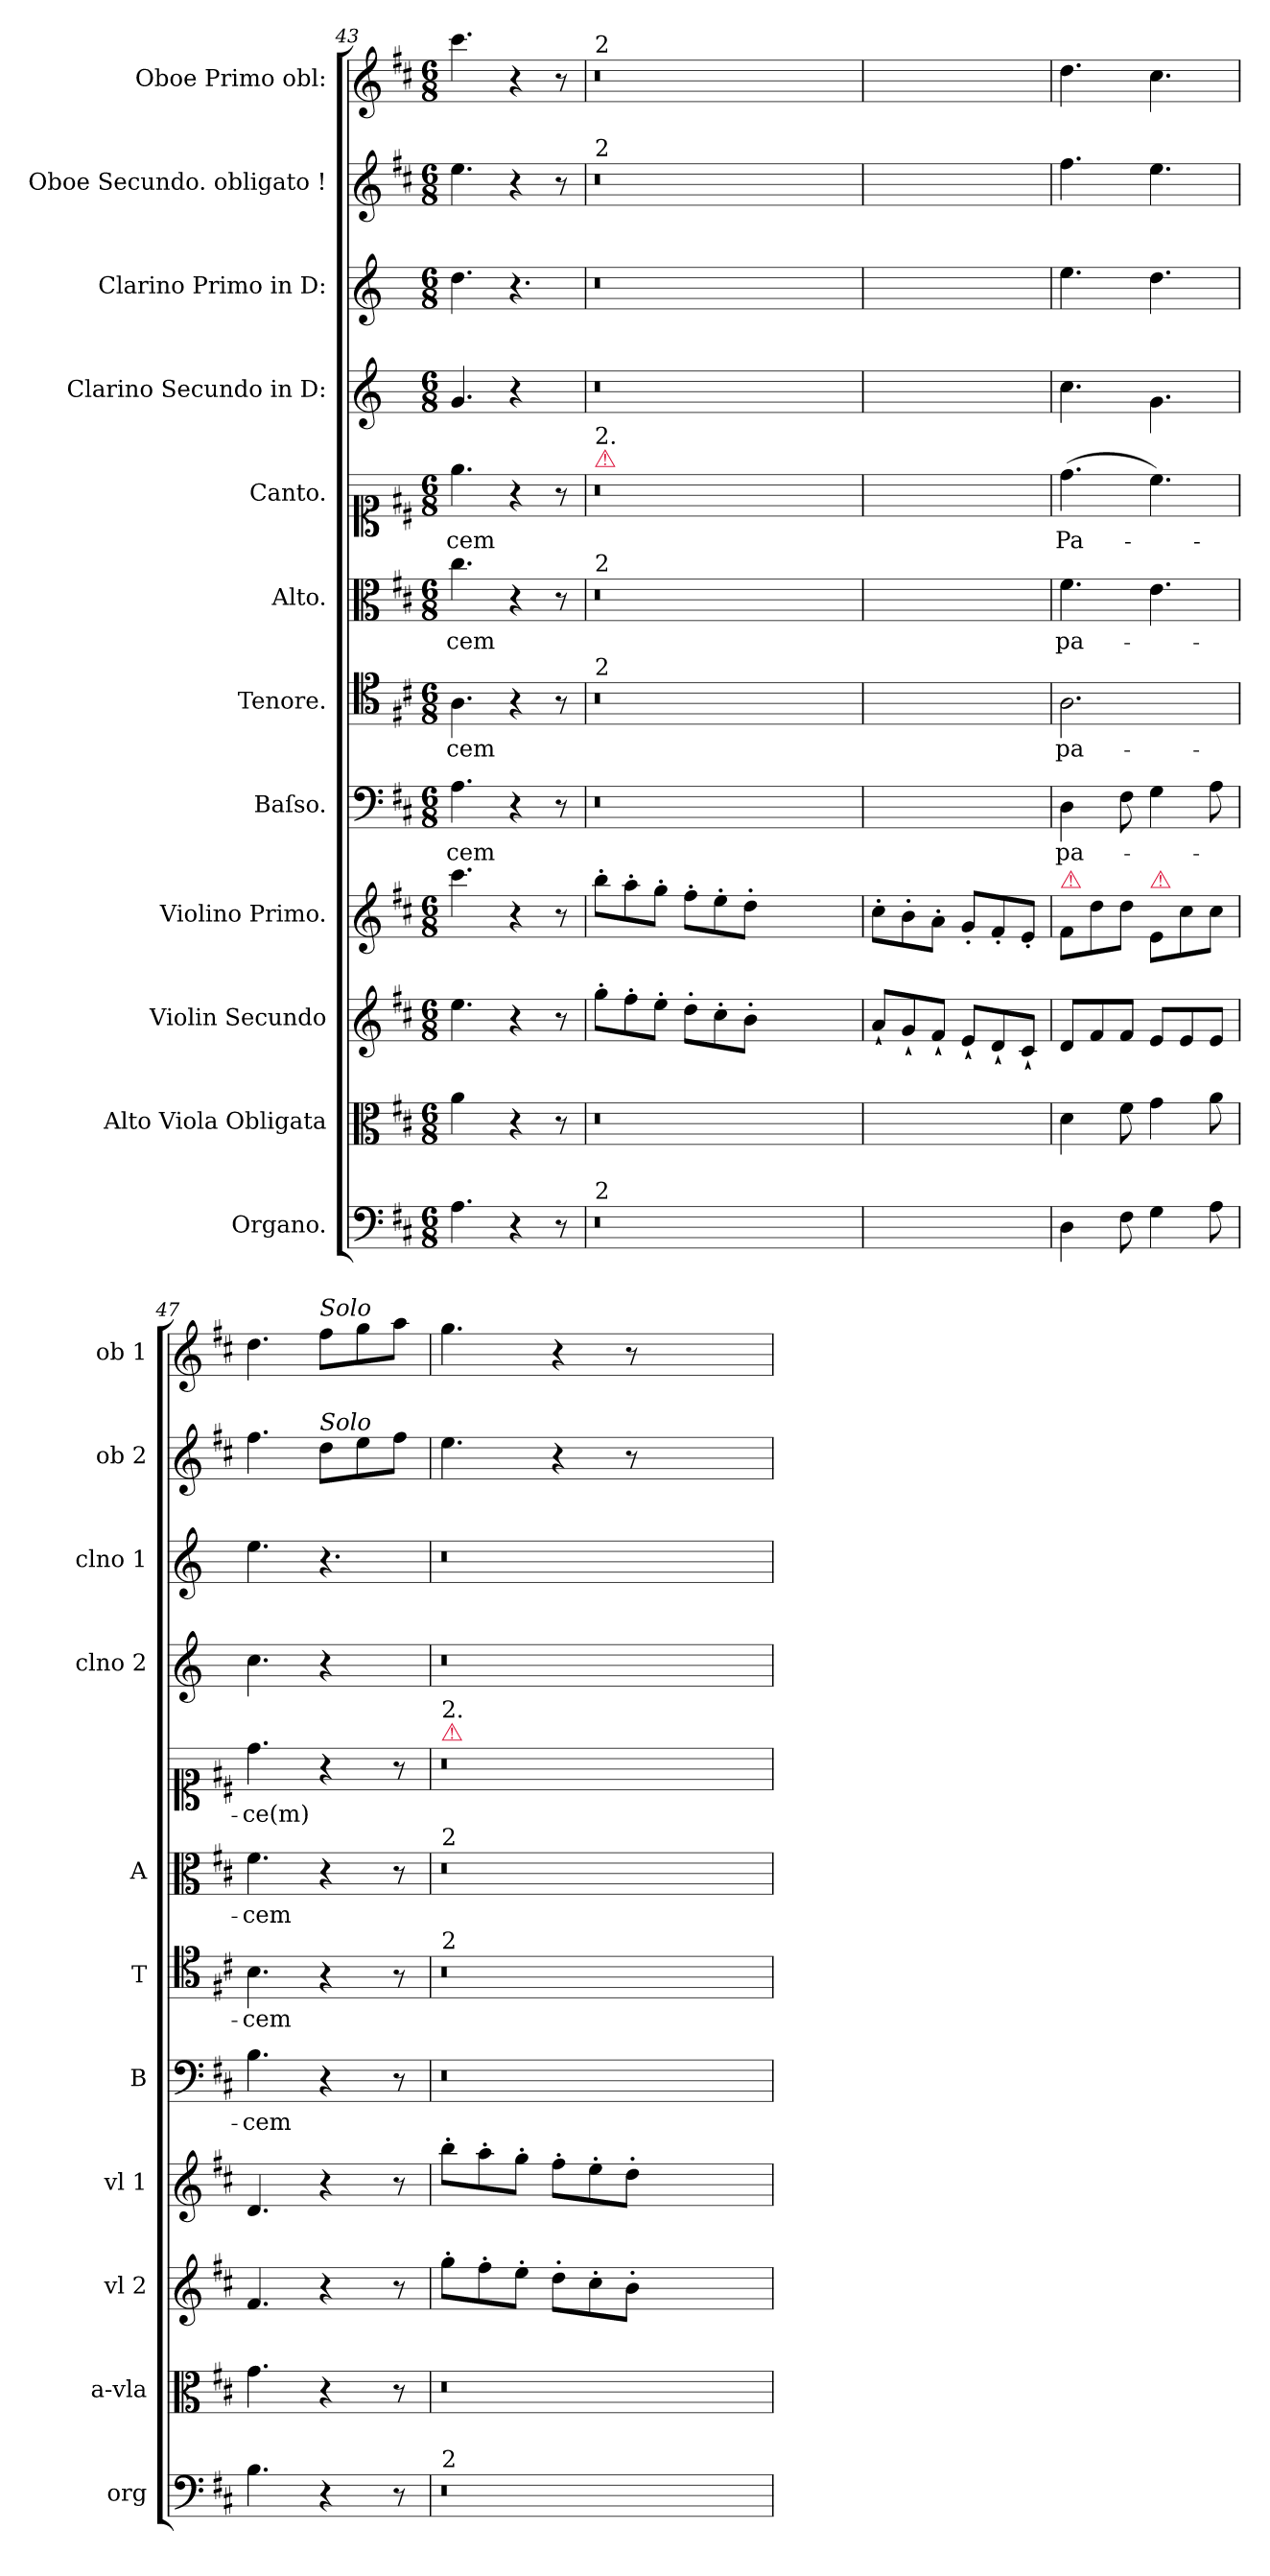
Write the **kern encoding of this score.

**kern	**kern	**kern	**dynam	**kern	**dynam	**kern	**text	**kern	**text	**kern	**text	**kern	**text	**kern	**kern	**kern	**kern
*part12	*part11	*part10	*part10	*part9	*part9	*part8	*part8	*part7	*part7	*part6	*part6	*part5	*part5	*part4	*part3	*part2	*part1
*staff12	*staff11	*staff10	*staff10	*staff9	*staff9	*staff8	*staff8	*staff7	*staff7	*staff6	*staff6	*staff5	*staff5	*staff4	*staff3	*staff2	*staff1
*I"Organo.	*I"Alto Viola Obligata	*I"Violin Secundo	*	*I"Violino Primo.	*	*I"Baſso.	*	*I"Tenore.	*	*I"Alto.	*	*I"Canto.	*	*I"Clarino Secundo in D:	*I"Clarino Primo in D:	*I"Oboe Secundo. obligato !	*I"Oboe Primo obl:
*I'org	*I'a-vla	*I'vl 2	*	*I'vl 1	*	*I'B	*	*I'T	*	*I'A	*	*	*	*I'clno 2	*I'clno 1	*I'ob 2	*I'ob 1
*clefF4	*clefC3	*clefG2	*	*clefG2	*	*clefF4	*	*clefC4	*	*clefC3	*	*clefC1	*	*clefG2	*clefG2	*clefG2	*clefG2
*	*	*	*	*	*	*	*	*	*	*	*	*	*	*ITrd-1c-2	*ITrd-1c-2	*	*
*k[f#c#]	*k[f#c#]	*k[f#c#]	*	*k[f#c#]	*	*k[f#c#]	*	*k[f#c#]	*	*k[f#c#]	*	*k[f#c#]	*	*k[f#c#]	*k[f#c#]	*k[f#c#]	*k[f#c#]
*D:	*D:	*D:	*	*D:	*	*D:	*	*D:	*	*D:	*	*D:	*	*	*	*D:	*D:
*M6/8	*M6/8	*M6/8	*	*M6/8	*	*M6/8	*	*M6/8	*	*M6/8	*	*M6/8	*	*M6/8	*M6/8	*M6/8	*M6/8
=43	=43	=43	=43	=43	=43	=43	=43	=43	=43	=43	=43	=43	=43	=43	=43	=43	=43
!	!LO:N:vis=4	!	!	!	!	!	!	!	!	!	!	!	!	!	!	!	!
4.A\	4.a\	4.ee\	.	4.ccc#\	.	4.A\	-cem	4.A\	-cem	4.cc#\	-cem	4.ee\	-cem	4.a/	4.ee\	4.ee\	4.ccc#\
4r	4r	4r	.	4r	.	4r	.	4r	.	4r	.	4r	.	4r	4.r	4r	4r
!	!	!	!LO:DY:a	!	!	!	!	!	!	!	!	!	!	!	!	!	!
8r	8r	8r	p&colon;	8r	.	8r	.	8r	.	8r	.	8r	.	8ryy	.	8r	8r
=44	=44	=44	=44	=44	=44	=44	=44	=44	=44	=44	=44	=44	=44	=44	=44	=44	=44
!	!	!	!	!	!	!	!	!	!	!	!	!	!	!	!	!	!LO:TX:a:t=2
!	!	!	!	!	!	!	!	!	!	!	!	!	!	!	!	!LO:TX:a:t=2	!
!	!	!	!	!	!	!	!	!	!	!	!	!LO:TX:a:color=crimson:t=⚠	!	!	!	!	!
!	!	!	!	!	!	!	!	!	!	!	!	!LO:TX:a:t=2.	!	!	!	!	!
!	!	!	!	!	!	!	!	!	!	!LO:TX:a:t=2	!	!	!	!	!	!	!
!	!	!	!	!	!	!	!	!LO:TX:a:t=2	!	!	!	!	!	!	!	!	!
!LO:TX:a:t=2	!	!	!	!	!	!	!	!	!	!	!	!	!	!	!	!	!
!LO:N:vis=0	!LO:N:vis=0	!	!	!	!LO:DY:a	!LO:N:vis=0	!	!LO:N:vis=0	!	!LO:N:vis=0	!	!LO:N:vis=0	!	!LO:N:vis=0	!LO:N:vis=0	!LO:N:vis=0	!LO:N:vis=0
1.r	1.r	8gg'\L	.	8bb'\L	p&colon;	1.r	.	1.r	.	1.r	.	1.r	.	1.r	1.r	1.r	1.r
.	.	8ff#'\	.	8aa'\	.	.	.	.	.	.	.	.	.	.	.	.	.
.	.	8ee'\J	.	8gg'\J	.	.	.	.	.	.	.	.	.	.	.	.	.
!	!	!	!	!	!LO:DY:a	!	!	!	!	!	!	!	!	!	!	!	!
.	.	8dd'\L	.	8ff#'\L	p&colon;	.	.	.	.	.	.	.	.	.	.	.	.
.	.	8cc#'\	.	8ee'\	.	.	.	.	.	.	.	.	.	.	.	.	.
.	.	8b'\J	.	8dd'\J	.	.	.	.	.	.	.	.	.	.	.	.	.
.	.	2.ryy	.	2.ryy	.	.	.	.	.	.	.	.	.	.	.	.	.
=45	=45	=45	=45	=45	=45	=45	=45	=45	=45	=45	=45	=45	=45	=45	=45	=45	=45
2.ryy	2.ryy	8a`/L	.	8cc#'\L	.	2.ryy	.	2.ryy	.	2.ryy	.	2.ryy	.	2.ryy	2.ryy	2.ryy	2.ryy
.	.	8g`/	.	8b'\	.	.	.	.	.	.	.	.	.	.	.	.	.
.	.	8f#`/J	.	8a'\J	.	.	.	.	.	.	.	.	.	.	.	.	.
.	.	8e`/L	.	8g'/L	.	.	.	.	.	.	.	.	.	.	.	.	.
.	.	8d`/	.	8f#'/	.	.	.	.	.	.	.	.	.	.	.	.	.
.	.	8c#`/J	.	8e'/J	.	.	.	.	.	.	.	.	.	.	.	.	.
=46	=46	=46	=46	=46	=46	=46	=46	=46	=46	=46	=46	=46	=46	=46	=46	=46	=46
!	!	!	!	!LO:TX:a:color=crimson:t=⚠	!	!	!	!	!	!	!	!	!	!	!	!	!
!	!	!	!LO:DY:a	!	!LO:DY:a	!	!	!	!	!	!	!	!	!	!	!	!
4D\	4d\	8d/L	f&colon;	8f#/L	f&colon;	4D\	pa-	2.A\	pa-	4.f#\	pa-	(4.dd\	Pa-	4.dd\	4.ff#\	4.ff#\	4.dd\
.	.	8f#/	.	8dd\	.	.	.	.	.	.	.	.	.	.	.	.	.
8F#\	8f#\	8f#/J	.	8dd\J	.	8F#\	.	.	.	.	.	.	.	.	.	.	.
!	!	!	!	!LO:TX:a:color=crimson:t=⚠	!	!	!	!	!	!	!	!	!	!	!	!	!
4G\	4g\	8e/L	.	8e/L	.	4G\	.	.	.	4.e\	.	4.cc#\)	.	4.a\	4.ee\	4.ee\	4.cc#\
.	.	8e/	.	8cc#\	.	.	.	.	.	.	.	.	.	.	.	.	.
8A\	8a\	8e/J	.	8cc#\J	.	8A\	.	.	.	.	.	.	.	.	.	.	.
=47	=47	=47	=47	=47	=47	=47	=47	=47	=47	=47	=47	=47	=47	=47	=47	=47	=47
4.B\	4.g\	4.f#/	.	4.d/	.	4.B\	-cem	4.B\	-cem	4.f#\	-cem	4.dd\	-ce(m)	4.dd\	4.ff#\	4.ff#\	4.dd\
!	!	!	!	!	!	!	!	!	!	!	!	!	!	!	!	!	!LO:TX:a:i:t=Solo
!	!	!	!	!	!	!	!	!	!	!	!	!	!	!	!	!LO:TX:a:i:t=Solo	!
4r	4r	4r	.	4r	.	4r	.	4r	.	4r	.	4r	.	4r	4.r	8dd\L	8ff#\L
.	.	.	.	.	.	.	.	.	.	.	.	.	.	.	.	8ee\	8gg\
8r	8r	8r	.	8r	.	8r	.	8r	.	8r	.	8r	.	8ryy	.	8ff#\J	8aa\J
=48	=48	=48	=48	=48	=48	=48	=48	=48	=48	=48	=48	=48	=48	=48	=48	=48	=48
!	!	!	!	!	!	!	!	!	!	!	!	!LO:TX:a:color=crimson:t=⚠	!	!	!	!	!
!	!	!	!	!	!	!	!	!	!	!	!	!LO:TX:a:t=2.	!	!	!	!	!
!	!	!	!	!	!	!	!	!	!	!LO:TX:a:t=2	!	!	!	!	!	!	!
!	!	!	!	!	!	!	!	!LO:TX:a:t=2	!	!	!	!	!	!	!	!	!
!LO:TX:a:t=2	!	!	!	!	!	!	!	!	!	!	!	!	!	!	!	!	!
!LO:N:vis=0	!LO:N:vis=0	!	!LO:DY:a	!	!LO:DY:a	!LO:N:vis=0	!	!LO:N:vis=0	!	!LO:N:vis=0	!	!LO:N:vis=0	!	!LO:N:vis=0	!LO:N:vis=0	!	!
1.r	1.r	8gg'\L	p&colon;	8bb'\L	p&colon;	1.r	.	1.r	.	1.r	.	1.r	.	1.r	1.r	4.ee\	4.gg\
.	.	8ff#'\	.	8aa'\	.	.	.	.	.	.	.	.	.	.	.	.	.
.	.	8ee'\J	.	8gg'\J	.	.	.	.	.	.	.	.	.	.	.	.	.
.	.	8dd'\L	.	8ff#'\L	.	.	.	.	.	.	.	.	.	.	.	4r	4r
.	.	8cc#'\	.	8ee'\	.	.	.	.	.	.	.	.	.	.	.	.	.
.	.	8b'\J	.	8dd'\J	.	.	.	.	.	.	.	.	.	.	.	8r	8r
.	.	2.ryy	.	2.ryy	.	.	.	.	.	.	.	.	.	.	.	2.ryy	2.ryy
=	=	=	=	=	=	=	=	=	=	=	=	=	=	=	=	=	=
*-	*-	*-	*-	*-	*-	*-	*-	*-	*-	*-	*-	*-	*-	*-	*-	*-	*-
